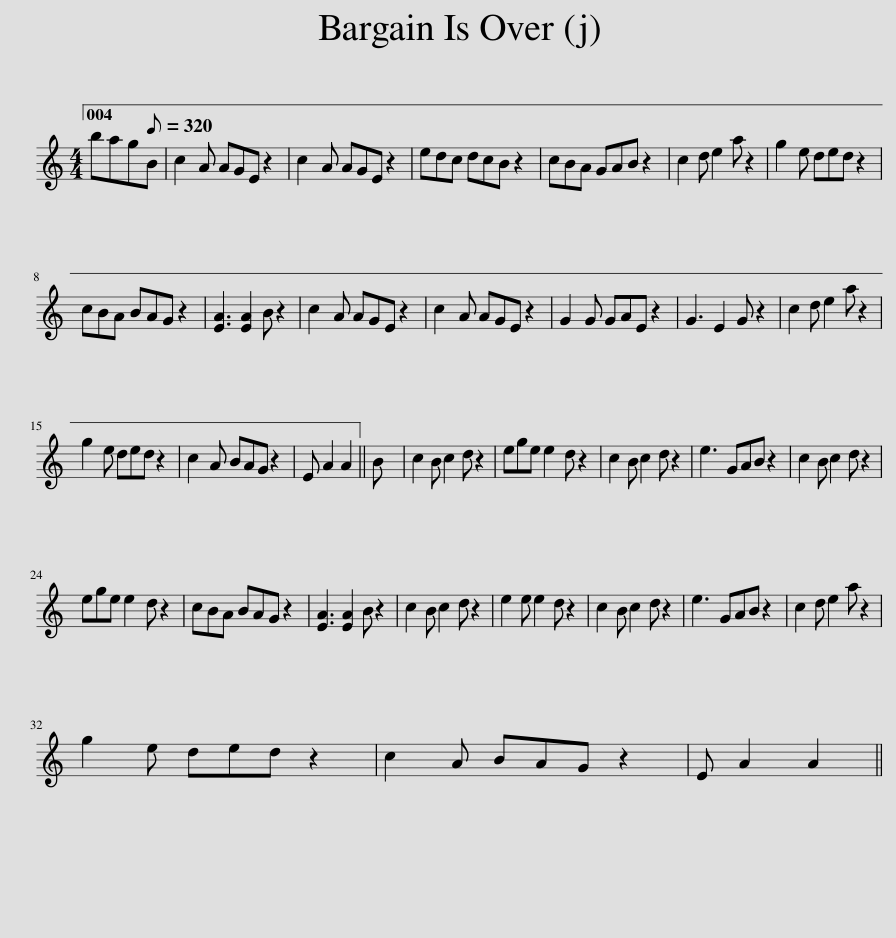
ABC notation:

X:1
L:1/8
M:4/4
I:linebreak $
K:C
V:1 treble
V:1
 bag[Q:1/8=320]B | c2 A AGE z2 | c2 A AGE z2 | edc dcB z2 | cBA GAB z2 | %5
 c2 d e2 a z2 | g2 e ded z2 |$ cBA BAG z2 | [EA]3 [EA]2 B z2 | c2 A AGE z2 | %10
 c2 A AGE z2 | G2 G GAE z2 | G3 E2 G z2 | c2 d e2 a z2 |$ g2 e ded z2 | %15
 c2 A BAG z2 | E A2 A2 || B | c2 B c2 d z2 | ege e2 d z2 | %20
 c2 B c2 d z2 | e3 GAB z2 | c2 B c2 d z2 |$ ege e2 d z2 | cBA BAG z2 | %25
 [EA]3 [EA]2 B z2 | c2 B c2 d z2 | e2 e e2 d z2 | c2 B c2 d z2 | e3 GAB z2 | %30
 c2 d e2 a z2 |$ g2 e ded z2 | c2 A BAG z2 | E A2 A2 || %34
